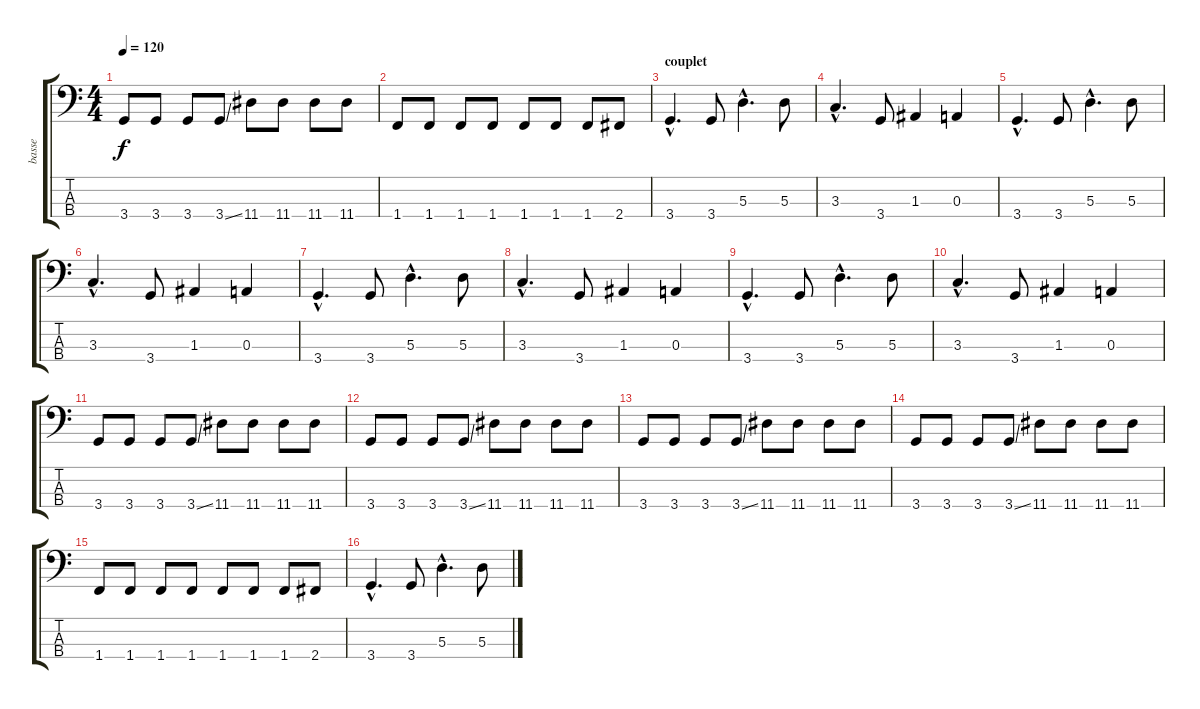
\track ("basse" "basse") {instrument electricbassfinger}
\staff {score tabs}
\tuning (G2 D2 A1 E1) {hide}
\ts (4 4)
\tempo 120
\clef f4
\ks c
3.4.8{dy f} 3.4.8 3.4.8 3.4{ss}.8 11.4.8 11.4.8 11.4.8 11.4.8 |
1.4.8 1.4.8 1.4.8 1.4.8 1.4.8 1.4.8 1.4.8 2.4.8 |
\section ("" "couplet")
3.4{hac}.4{d} 3.4.8 5.3{hac}.4{d} 5.3.8 |
3.3{hac}.4{d} 3.4.8 1.3.4 0.3.4 |
3.4{hac}.4{d} 3.4.8 5.3{hac}.4{d} 5.3.8 |
3.3{hac}.4{d} 3.4.8 1.3.4 0.3.4 |
3.4{hac}.4{d} 3.4.8 5.3{hac}.4{d} 5.3.8 |
3.3{hac}.4{d} 3.4.8 1.3.4 0.3.4 |
3.4{hac}.4{d} 3.4.8 5.3{hac}.4{d} 5.3.8 |
3.3{hac}.4{d} 3.4.8 1.3.4 0.3.4 |
\section ("" "")
3.4.8 3.4.8 3.4.8 3.4{ss}.8 11.4.8 11.4.8 11.4.8 11.4.8 |
3.4.8 3.4.8 3.4.8 3.4{ss}.8 11.4.8 11.4.8 11.4.8 11.4.8 |
3.4.8 3.4.8 3.4.8 3.4{ss}.8 11.4.8 11.4.8 11.4.8 11.4.8 |
3.4.8 3.4.8 3.4.8 3.4{ss}.8 11.4.8 11.4.8 11.4.8 11.4.8 |
1.4.8 1.4.8 1.4.8 1.4.8 1.4.8 1.4.8 1.4.8 2.4.8 |
3.4{hac}.4{d} 3.4.8 5.3{hac}.4{d} 5.3.8
